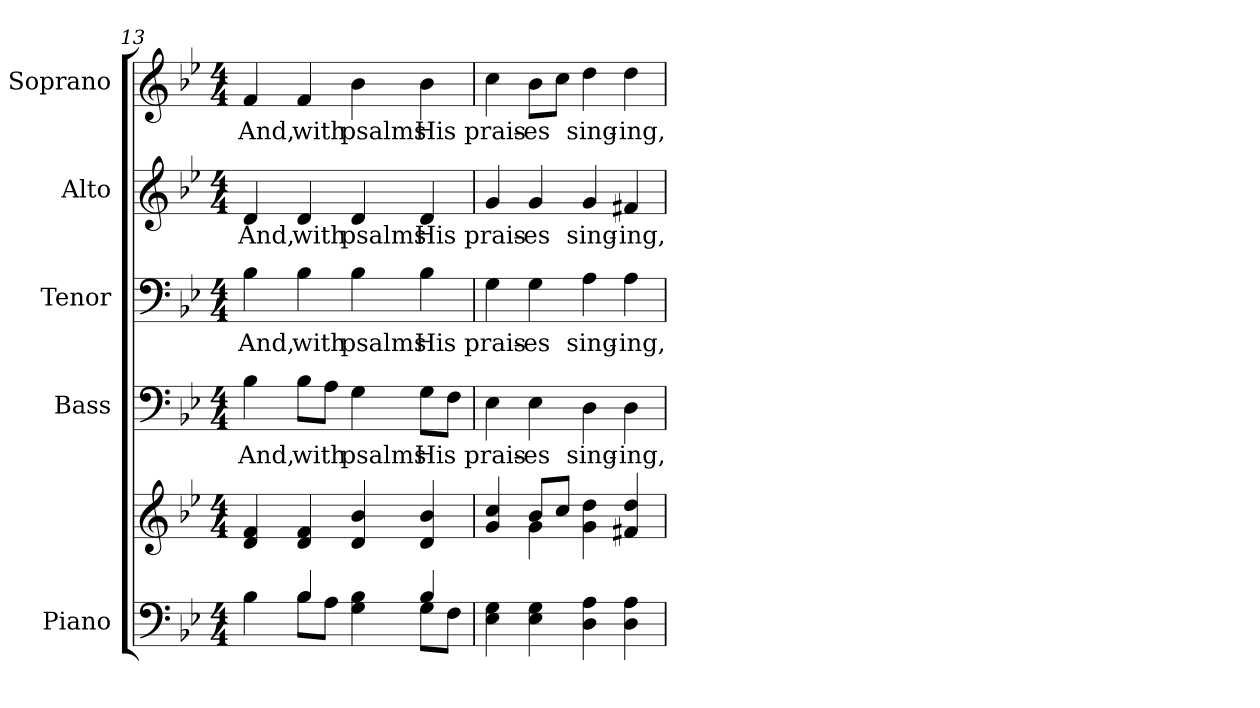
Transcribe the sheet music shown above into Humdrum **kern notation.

**kern	**kern	**kern	**text	**kern	**text	**kern	**text	**kern	**text
*part5	*part5	*part4	*part4	*part3	*part3	*part2	*part2	*part1	*part1
*staff6	*staff5	*staff4	*staff4	*staff3	*staff3	*staff2	*staff2	*staff1	*staff1
*I"Piano	*	*I"Bass	*	*I"Tenor	*	*I"Alto	*	*I"Soprano	*
*I'Pno.	*	*I'B.	*	*I'T.	*	*I'A.	*	*I'S.	*
!!LO:PB:g=z
*clefF4	*clefG2	*clefF4	*	*clefF4	*	*clefG2	*	*clefG2	*
*k[b-e-]	*k[b-e-]	*k[b-e-]	*	*k[b-e-]	*	*k[b-e-]	*	*k[b-e-]	*
*B-:	*B-:	*B-:	*	*B-:	*	*B-:	*	*B-:	*
*M4/4	*M4/4	*M4/4	*	*M4/4	*	*M4/4	*	*M4/4	*
=13	=13	=13	=13	=13	=13	=13	=13	=13	=13
*^	*	*	*	*	*	*	*	*	*
!	!	!	!	!LO:LY:b:color=#000000	!	!	!	!	!	!
!	!	!	!	!	!	!LO:LY:b:color=#000000	!	!	!	!
!	!	!	!	!	!	!	!	!LO:LY:b:color=#000000	!	!
!	!	!	!	!	!	!	!	!	!	!LO:LY:b:color=#000000
4B-i\	4ryy	4di/ 4fi	4B-i\	And,	4B-i\	And,	4di/	And,	4fi/	And,
!	!	!	!	!LO:LY:b:color=#000000	!	!	!	!	!	!
!	!	!	!	!	!	!LO:LY:b:color=#000000	!	!	!	!
!	!	!	!	!	!	!	!	!LO:LY:b:color=#000000	!	!
!	!	!	!	!	!	!	!	!	!	!LO:LY:b:color=#000000
4B-i/	8B-i\L	4di/ 4fi	8B-i\L	with	4B-i\	with	4di/	with	4fi/	with
.	8Ai\J	.	8Ai\J	.	.	.	.	.	.	.
!	!	!	!	!LO:LY:b:color=#000000	!	!	!	!	!	!
!	!	!	!	!	!	!LO:LY:b:color=#000000	!	!	!	!
!	!	!	!	!	!	!	!	!LO:LY:b:color=#000000	!	!
!	!	!	!	!	!	!	!	!	!	!LO:LY:b:color=#000000
4Gi\ 4B-i	4ryy	4di/ 4b-i	4Gi\	psalms	4B-i\	psalms	4di/	psalms	4b-i\	psalms
!	!	!	!	!LO:LY:b:color=#000000	!	!	!	!	!	!
!	!	!	!	!	!	!LO:LY:b:color=#000000	!	!	!	!
!	!	!	!	!	!	!	!	!LO:LY:b:color=#000000	!	!
!	!	!	!	!	!	!	!	!	!	!LO:LY:b:color=#000000
4B-i/	8Gi\L	4di/ 4b-i	8Gi\L	His	4B-i\	His	4di/	His	4b-i\	His
.	8Fi\J	.	8Fi\J	.	.	.	.	.	.	.
*v	*v	*	*	*	*	*	*	*	*	*
=14	=14	=14	=14	=14	=14	=14	=14	=14	=14
*	*^	*	*	*	*	*	*	*	*
*^	*	*	*	*	*	*	*	*	*	*
!	!	!	!	!	!LO:LY:b:color=#000000	!	!	!	!	!	!
*v	*v	*	*	*	*	*	*	*	*	*	*
*^	*	*	*	*	*	*	*	*	*	*
!	!	!	!	!	!	!	!LO:LY:b:color=#000000	!	!	!	!
*v	*v	*	*	*	*	*	*	*	*	*	*
*^	*	*	*	*	*	*	*	*	*	*
!	!	!	!	!	!	!	!	!	!LO:LY:b:color=#000000	!	!
*v	*v	*	*	*	*	*	*	*	*	*	*
*^	*	*	*	*	*	*	*	*	*	*
!	!	!	!	!	!	!	!	!	!	!	!LO:LY:b:color=#000000
*v	*v	*	*	*	*	*	*	*	*	*	*
4E-i\ 4Gi	4gi/ 4cci	4ryy	4E-i\	prais-	4Gi\	prais-	4gi/	prais-	4cci\	prais-
!	!	!	!	!LO:LY:b:color=#000000	!	!	!	!	!	!
!	!	!	!	!	!	!LO:LY:b:color=#000000	!	!	!	!
!	!	!	!	!	!	!	!	!LO:LY:b:color=#000000	!	!
!	!	!	!	!	!	!	!	!	!	!LO:LY:b:color=#000000
4E-i\ 4Gi	8b-i/L	4gi\	4E-i\	-es	4Gi\	-es	4gi/	-es	8b-i\L	-es
.	8cci/J	.	.	.	.	.	.	.	8cci\J	.
!	!	!	!	!LO:LY:b:color=#000000	!	!	!	!	!	!
!	!	!	!	!	!	!LO:LY:b:color=#000000	!	!	!	!
!	!	!	!	!	!	!	!	!LO:LY:b:color=#000000	!	!
!	!	!	!	!	!	!	!	!	!	!LO:LY:b:color=#000000
4Di\ 4Ai	4gi\ 4ddi	2ryy	4Di\	sing-	4Ai\	sing-	4gi/	sing-	4ddi\	sing-
!	!	!	!	!LO:LY:b:color=#000000	!	!	!	!	!	!
!	!	!	!	!	!	!LO:LY:b:color=#000000	!	!	!	!
!	!	!	!	!	!	!	!	!LO:LY:b:color=#000000	!	!
!	!	!	!	!	!	!	!	!	!	!LO:LY:b:color=#000000
4Di\ 4Ai	4f#Xi/ 4ddi	.	4Di\	-ing,	4Ai\	-ing,	4f#Xi/	-ing,	4ddi\	-ing,
*	*v	*v	*	*	*	*	*	*	*	*
=	=	=	=	=	=	=	=	=	=
*-	*-	*-	*-	*-	*-	*-	*-	*-	*-
